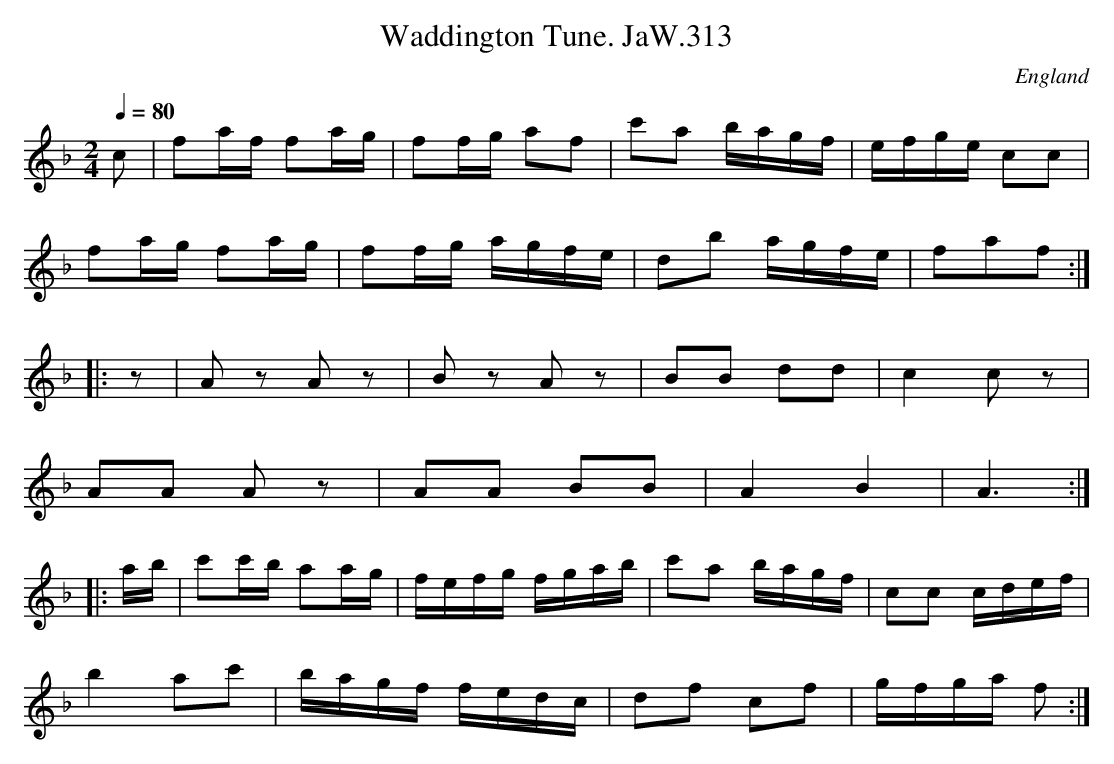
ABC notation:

X:1
T:Waddington Tune. JaW.313
M:2/4
L:1/8
Q:1/4=80
O:England
K:F major
c|fa/f/ fa/g/|ff/g/ af|c'a b/a/g/f/|e/f/g/e/ cc|!
fa/g/ fa/g/|ff/g/ a/g/f/e/|db a/g/f/e/|faf:|!
|:z|Az Az|Bz Az|BB dd|c2cz|!
AA Az|AA BB|A2B2|A3:|!
|:a/b/|c'c'/b/ aa/g/|f/e/f/g/ f/g/a/b/|\
c'a b/a/g/f/|cc c/d/e/f/|!
b2ac'|b/a/g/f/ f/e/d/c/|df cf|g/f/g/a/ f :|
